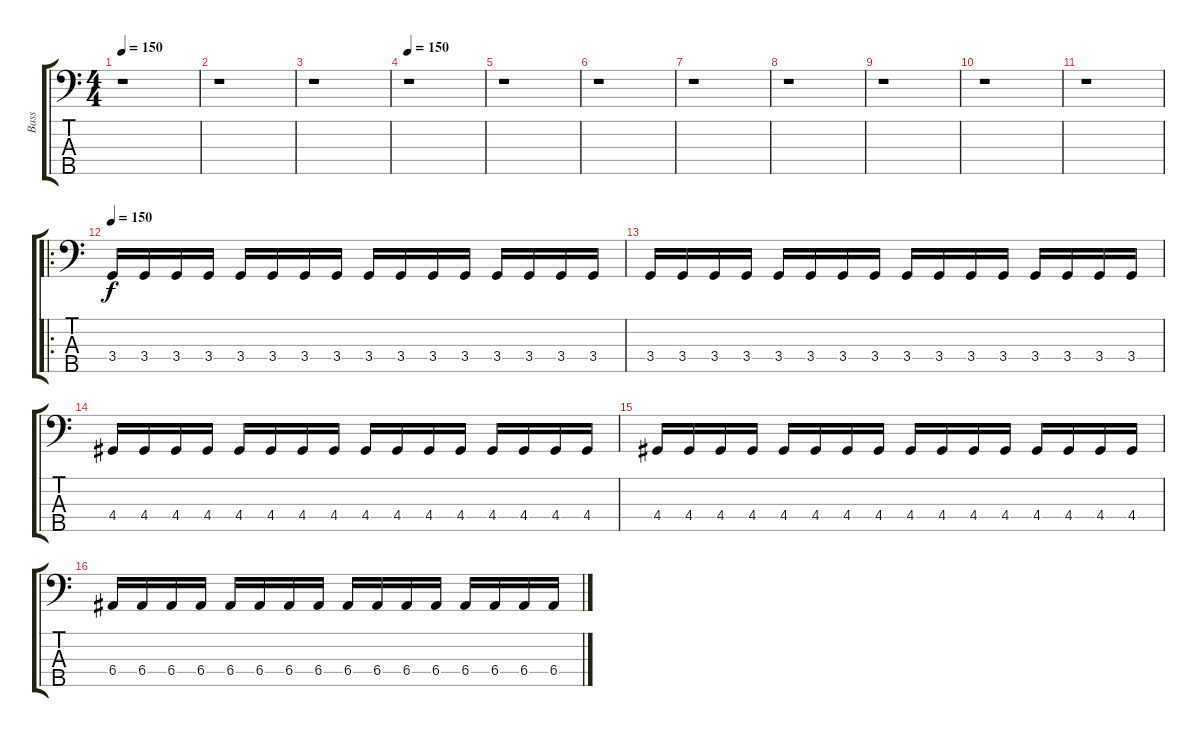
\track ("Bass" "Bass") {instrument electricbassfinger}
\staff {score tabs}
\tuning (G2 D2 A1 E1 B0) {hide}
\ts (4 4)
\tempo 150
\clef f4
\ks c
r.1{dy f} |
r.1 |
r.1 |
\tempo 150
r.1 |
r.1 |
r.1 |
r.1 |
r.1 |
r.1 |
r.1 |
r.1 |
\ro
\tempo 150
3.4.16 3.4.16 3.4.16 3.4.16 3.4.16 3.4.16 3.4.16 3.4.16 3.4.16 3.4.16 3.4.16 3.4.16 3.4.16 3.4.16 3.4.16 3.4.16 |
3.4.16 3.4.16 3.4.16 3.4.16 3.4.16 3.4.16 3.4.16 3.4.16 3.4.16 3.4.16 3.4.16 3.4.16 3.4.16 3.4.16 3.4.16 3.4.16 |
4.4.16 4.4.16 4.4.16 4.4.16 4.4.16 4.4.16 4.4.16 4.4.16 4.4.16 4.4.16 4.4.16 4.4.16 4.4.16 4.4.16 4.4.16 4.4.16 |
4.4.16 4.4.16 4.4.16 4.4.16 4.4.16 4.4.16 4.4.16 4.4.16 4.4.16 4.4.16 4.4.16 4.4.16 4.4.16 4.4.16 4.4.16 4.4.16 |
6.4.16 6.4.16 6.4.16 6.4.16 6.4.16 6.4.16 6.4.16 6.4.16 6.4.16 6.4.16 6.4.16 6.4.16 6.4.16 6.4.16 6.4.16 6.4.16
